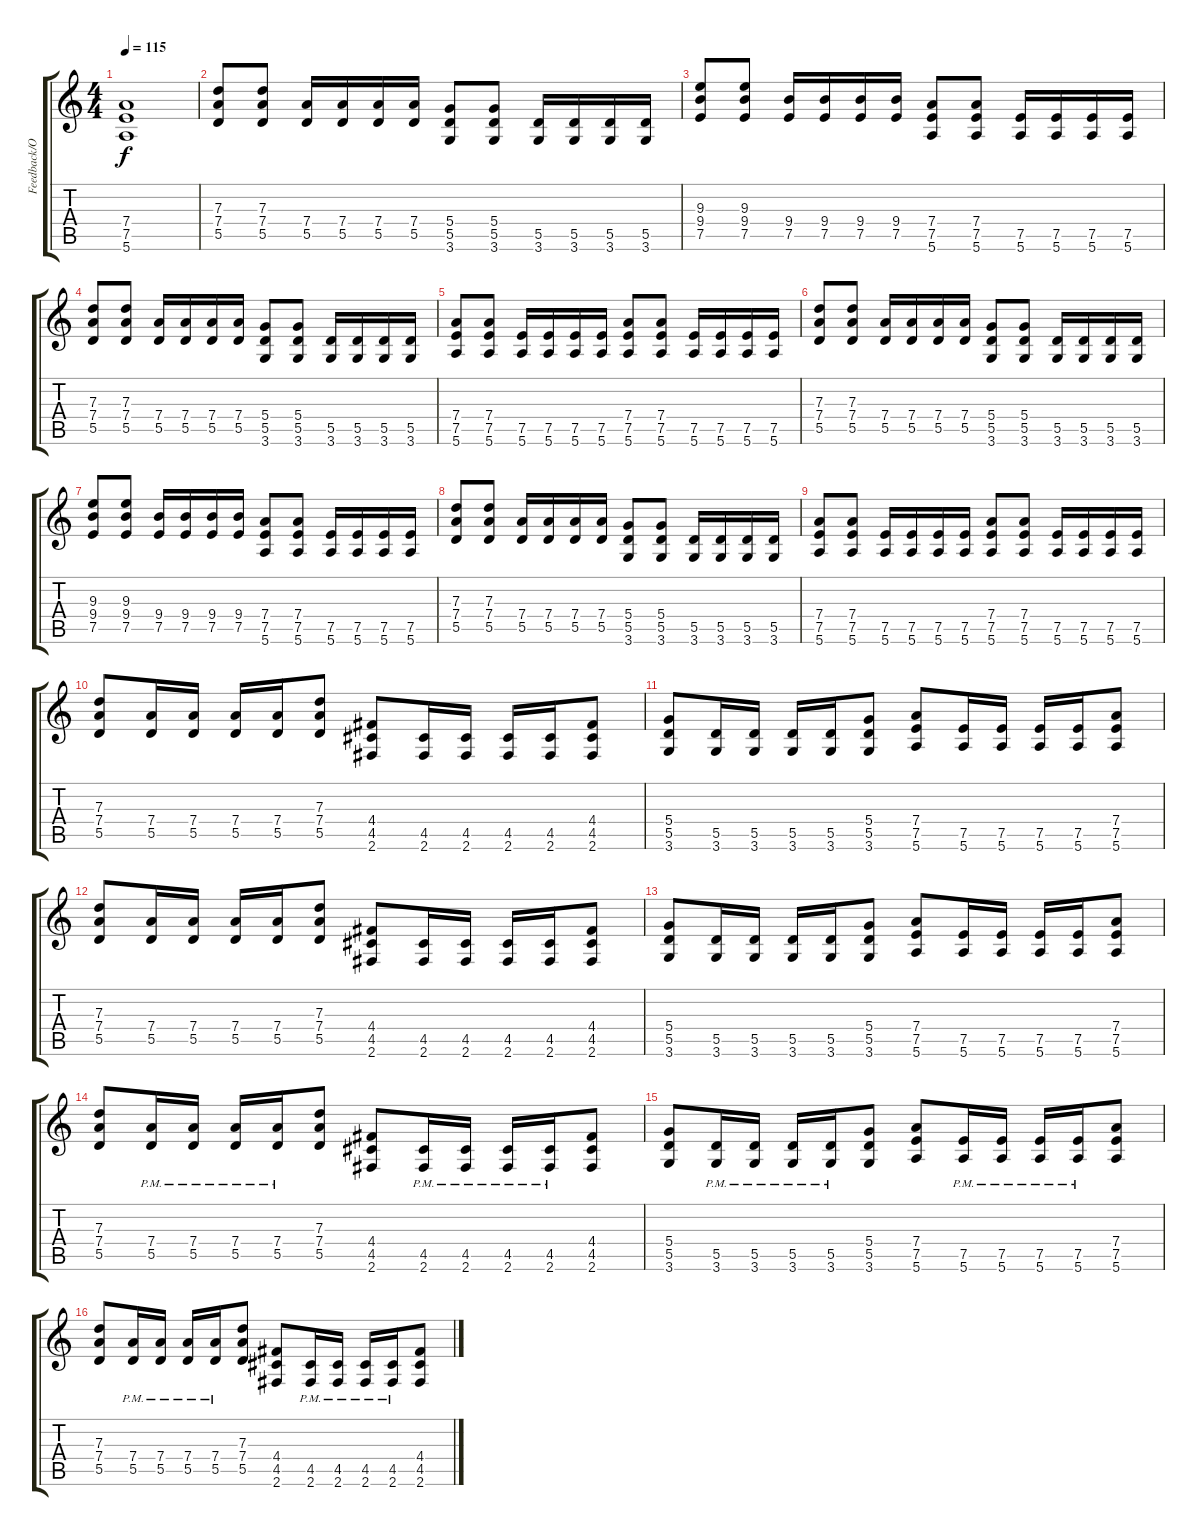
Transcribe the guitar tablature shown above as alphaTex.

\track ("Feedback/Overdub" "Feedback/O") {instrument distortionguitar}
\staff {score tabs}
\tuning (E4 B3 G3 D3 A2 E2) {hide}
\ts (4 4)
\tempo 115
\clef g2
\ks c
(7.4{t} 7.5{t} 5.6{t}).1{dy f} |
(7.3 7.4 5.5).8 (7.3 7.4 5.5).8 (7.4 5.5).16 (7.4 5.5).16 (7.4 5.5).16 (7.4 5.5).16 (5.4 5.5 3.6).8 (5.4 5.5 3.6).8 (5.5 3.6).16 (5.5 3.6).16 (5.5 3.6).16 (5.5 3.6).16 |
(9.3 9.4 7.5).8 (9.3 9.4 7.5).8 (9.4 7.5).16 (9.4 7.5).16 (9.4 7.5).16 (9.4 7.5).16 (7.4 7.5 5.6).8 (7.4 7.5 5.6).8 (7.5 5.6).16 (7.5 5.6).16 (7.5 5.6).16 (7.5 5.6).16 |
(7.3 7.4 5.5).8 (7.3 7.4 5.5).8 (7.4 5.5).16 (7.4 5.5).16 (7.4 5.5).16 (7.4 5.5).16 (5.4 5.5 3.6).8 (5.4 5.5 3.6).8 (5.5 3.6).16 (5.5 3.6).16 (5.5 3.6).16 (5.5 3.6).16 |
(7.4 7.5 5.6).8 (7.4 7.5 5.6).8 (7.5 5.6).16 (7.5 5.6).16 (7.5 5.6).16 (7.5 5.6).16 (7.4 7.5 5.6).8 (7.4 7.5 5.6).8 (7.5 5.6).16 (7.5 5.6).16 (7.5 5.6).16 (7.5 5.6).16 |
(7.3 7.4 5.5).8 (7.3 7.4 5.5).8 (7.4 5.5).16 (7.4 5.5).16 (7.4 5.5).16 (7.4 5.5).16 (5.4 5.5 3.6).8 (5.4 5.5 3.6).8 (5.5 3.6).16 (5.5 3.6).16 (5.5 3.6).16 (5.5 3.6).16 |
(9.3 9.4 7.5).8 (9.3 9.4 7.5).8 (9.4 7.5).16 (9.4 7.5).16 (9.4 7.5).16 (9.4 7.5).16 (7.4 7.5 5.6).8 (7.4 7.5 5.6).8 (7.5 5.6).16 (7.5 5.6).16 (7.5 5.6).16 (7.5 5.6).16 |
(7.3 7.4 5.5).8 (7.3 7.4 5.5).8 (7.4 5.5).16 (7.4 5.5).16 (7.4 5.5).16 (7.4 5.5).16 (5.4 5.5 3.6).8 (5.4 5.5 3.6).8 (5.5 3.6).16 (5.5 3.6).16 (5.5 3.6).16 (5.5 3.6).16 |
(7.4 7.5 5.6).8 (7.4 7.5 5.6).8 (7.5 5.6).16 (7.5 5.6).16 (7.5 5.6).16 (7.5 5.6).16 (7.4 7.5 5.6).8 (7.4 7.5 5.6).8 (7.5 5.6).16 (7.5 5.6).16 (7.5 5.6).16 (7.5 5.6).16 |
(7.3 7.4 5.5).8 (7.4 5.5).16 (7.4 5.5).16 (7.4 5.5).16 (7.4 5.5).16 (7.3 7.4 5.5).8 (4.4 4.5 2.6).8 (4.5 2.6).16 (4.5 2.6).16 (4.5 2.6).16 (4.5 2.6).16 (4.4 4.5 2.6).8 |
(5.4 5.5 3.6).8 (5.5 3.6).16 (5.5 3.6).16 (5.5 3.6).16 (5.5 3.6).16 (5.4 5.5 3.6).8 (7.4 7.5 5.6).8 (7.5 5.6).16 (7.5 5.6).16 (7.5 5.6).16 (7.5 5.6).16 (7.4 7.5 5.6).8 |
(7.3 7.4 5.5).8 (7.4 5.5).16 (7.4 5.5).16 (7.4 5.5).16 (7.4 5.5).16 (7.3 7.4 5.5).8 (4.4 4.5 2.6).8 (4.5 2.6).16 (4.5 2.6).16 (4.5 2.6).16 (4.5 2.6).16 (4.4 4.5 2.6).8 |
(5.4 5.5 3.6).8 (5.5 3.6).16 (5.5 3.6).16 (5.5 3.6).16 (5.5 3.6).16 (5.4 5.5 3.6).8 (7.4 7.5 5.6).8 (7.5 5.6).16 (7.5 5.6).16 (7.5 5.6).16 (7.5 5.6).16 (7.4 7.5 5.6).8 |
(7.3 7.4 5.5).8 (7.4{pm} 5.5{pm}).16 (7.4{pm} 5.5{pm}).16 (7.4{pm} 5.5{pm}).16 (7.4{pm} 5.5{pm}).16 (7.3 7.4 5.5).8 (4.4 4.5 2.6).8 (4.5{pm} 2.6{pm}).16 (4.5{pm} 2.6{pm}).16 (4.5{pm} 2.6{pm}).16 (4.5{pm} 2.6{pm}).16 (4.4 4.5 2.6).8 |
(5.4 5.5 3.6).8 (5.5{pm} 3.6{pm}).16 (5.5{pm} 3.6{pm}).16 (5.5{pm} 3.6{pm}).16 (5.5{pm} 3.6{pm}).16 (5.4 5.5 3.6).8 (7.4 7.5 5.6).8 (7.5{pm} 5.6{pm}).16 (7.5{pm} 5.6{pm}).16 (7.5{pm} 5.6{pm}).16 (7.5{pm} 5.6{pm}).16 (7.4 7.5 5.6).8 |
(7.3 7.4 5.5).8 (7.4{pm} 5.5{pm}).16 (7.4{pm} 5.5{pm}).16 (7.4{pm} 5.5{pm}).16 (7.4{pm} 5.5{pm}).16 (7.3 7.4 5.5).8 (4.4 4.5 2.6).8 (4.5{pm} 2.6{pm}).16 (4.5{pm} 2.6{pm}).16 (4.5{pm} 2.6{pm}).16 (4.5{pm} 2.6{pm}).16 (4.4 4.5 2.6).8
